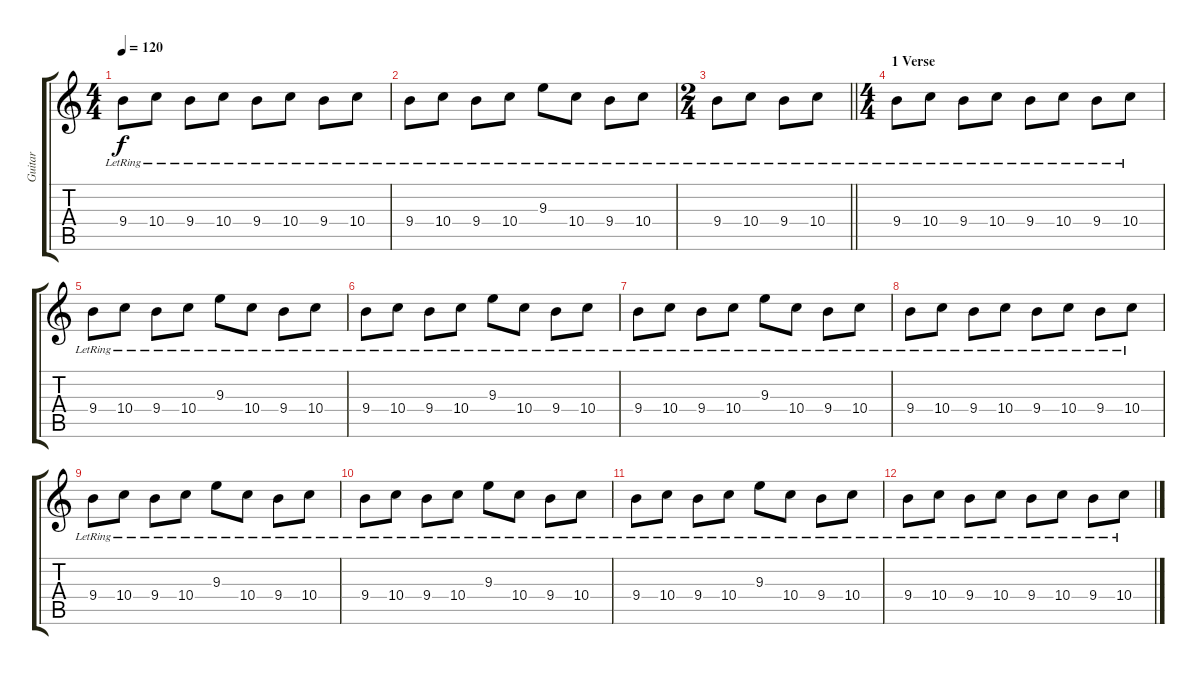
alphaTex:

\track ("Guitar" "Guitar") {instrument electricguitarclean}
\staff {score tabs}
\tuning (E4 B3 G3 D3 A2 E2) {hide}
\ts (4 4)
\tempo 120
\clef g2
\ks c
9.4{lr}.8{dy f volume 3} 10.4{lr}.8 9.4{lr}.8 10.4{lr}.8 9.4{lr}.8 10.4{lr}.8 9.4{lr}.8 10.4{lr}.8 |
9.4{lr}.8 10.4{lr}.8 9.4{lr}.8 10.4{lr}.8 9.3{lr}.8 10.4{lr}.8 9.4{lr}.8 10.4{lr}.8 |
\ts (2 4)
\barLineRight lightlight
9.4{lr}.8 10.4{lr}.8 9.4{lr}.8 10.4{lr}.8 |
\ts (4 4)
\section ("" "1 Verse")
9.4{lr}.8{volume 6} 10.4{lr}.8 9.4{lr}.8 10.4{lr}.8 9.4{lr}.8 10.4{lr}.8 9.4{lr}.8 10.4{lr}.8 |
9.4{lr}.8 10.4{lr}.8 9.4{lr}.8 10.4{lr}.8 9.3{lr}.8 10.4{lr}.8 9.4{lr}.8 10.4{lr}.8 |
9.4{lr}.8 10.4{lr}.8 9.4{lr}.8 10.4{lr}.8 9.3{lr}.8 10.4{lr}.8 9.4{lr}.8 10.4{lr}.8 |
9.4{lr}.8 10.4{lr}.8 9.4{lr}.8 10.4{lr}.8 9.3{lr}.8 10.4{lr}.8 9.4{lr}.8 10.4{lr}.8 |
9.4{lr}.8 10.4{lr}.8 9.4{lr}.8 10.4{lr}.8 9.4{lr}.8 10.4{lr}.8 9.4{lr}.8 10.4{lr}.8 |
9.4{lr}.8 10.4{lr}.8 9.4{lr}.8 10.4{lr}.8 9.3{lr}.8 10.4{lr}.8 9.4{lr}.8 10.4{lr}.8 |
9.4{lr}.8 10.4{lr}.8 9.4{lr}.8 10.4{lr}.8 9.3{lr}.8 10.4{lr}.8 9.4{lr}.8 10.4{lr}.8 |
9.4{lr}.8 10.4{lr}.8 9.4{lr}.8 10.4{lr}.8 9.3{lr}.8 10.4{lr}.8 9.4{lr}.8 10.4{lr}.8 |
9.4{lr}.8{volume 0} 10.4{lr}.8 9.4{lr}.8 10.4{lr}.8 9.4{lr}.8 10.4{lr}.8 9.4{lr}.8 10.4{lr}.8
